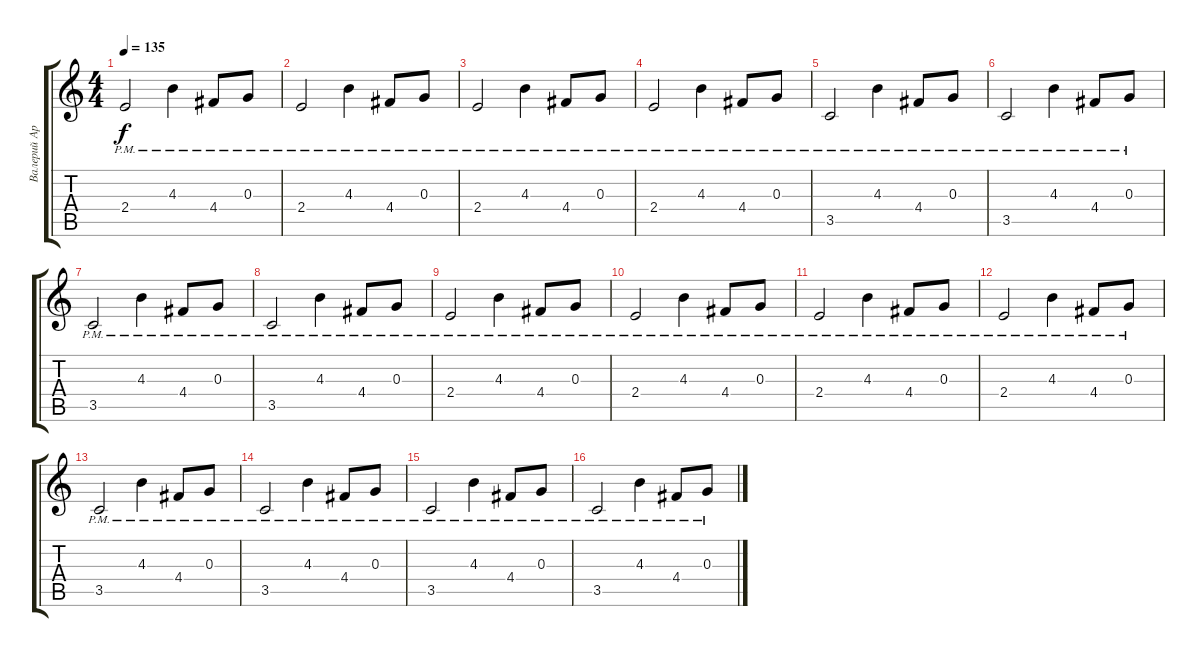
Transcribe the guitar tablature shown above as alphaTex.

\track ("Валерий Аркадин (гитара запись)" "Валерий Ар") {instrument distortionguitar}
\staff {score tabs}
\tuning (E4 B3 G3 D3 A2 E2) {hide}
\ts (4 4)
\tempo 135
\clef g2
\ks c
2.4{pm}.2{dy f} 4.3{pm}.4 4.4{pm}.8 0.3{pm}.8 |
2.4{pm}.2 4.3{pm}.4 4.4{pm}.8 0.3{pm}.8 |
2.4{pm}.2 4.3{pm}.4 4.4{pm}.8 0.3{pm}.8 |
2.4{pm}.2 4.3{pm}.4 4.4{pm}.8 0.3{pm}.8 |
3.5{pm}.2 4.3{pm}.4 4.4{pm}.8 0.3{pm}.8 |
3.5{pm}.2 4.3{pm}.4 4.4{pm}.8 0.3{pm}.8 |
3.5{pm}.2 4.3{pm}.4 4.4{pm}.8 0.3{pm}.8 |
3.5{pm}.2 4.3{pm}.4 4.4{pm}.8 0.3{pm}.8 |
2.4{pm}.2 4.3{pm}.4 4.4{pm}.8 0.3{pm}.8 |
2.4{pm}.2 4.3{pm}.4 4.4{pm}.8 0.3{pm}.8 |
2.4{pm}.2 4.3{pm}.4 4.4{pm}.8 0.3{pm}.8 |
2.4{pm}.2 4.3{pm}.4 4.4{pm}.8 0.3{pm}.8 |
3.5{pm}.2 4.3{pm}.4 4.4{pm}.8 0.3{pm}.8 |
3.5{pm}.2 4.3{pm}.4 4.4{pm}.8 0.3{pm}.8 |
3.5{pm}.2 4.3{pm}.4 4.4{pm}.8 0.3{pm}.8 |
3.5{pm}.2 4.3{pm}.4 4.4{pm}.8 0.3{pm}.8
